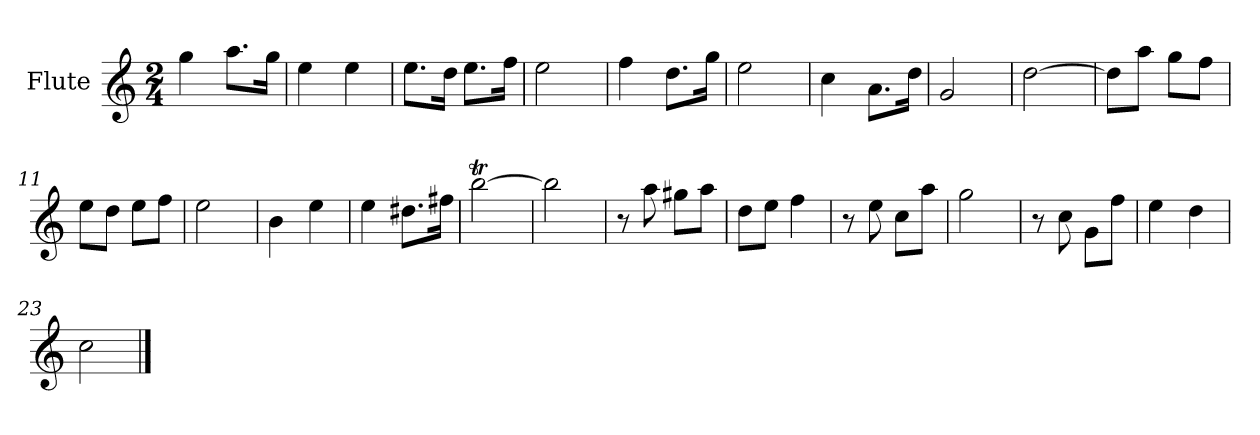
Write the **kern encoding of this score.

**kern
*part1
*staff1
*I"Flute
*I'Fl.
*clefG2
*k[]
*M2/4
*MM110
=1
4gg\
8.aa\L
16gg\Jk
=2
4ee\
4ee\
=3
8.ee\L
16dd\Jk
8.ee\L
16ff\Jk
=4
2ee\
=5
4ff\
8.dd\L
16gg\Jk
=6
2ee\
=7
4cc\
8.a\L
16dd\Jk
=8
2g/
=9
[2dd\
=10
8dd\L]
8aa\J
8gg\L
8ff\J
=11
8ee\L
8dd\J
8ee\L
8ff\J
=12
2ee\
!!LO:LB:g=z
=13
4b\
4ee\
=14
4ee\
8.dd#X\L
16ff#X\Jk
=15
[2bbt\
=16
2bb\]
=17
8r
8aa\
8gg#X\L
8aa\J
=18
8dd\L
8ee\J
4ff\
=19
8r
8ee\
8cc\L
8aa\J
=20
2gg\
=21
8r
8cc\
8g\L
8ff\J
=22
4ee\
4dd\
=23
2cc\
==
*-
